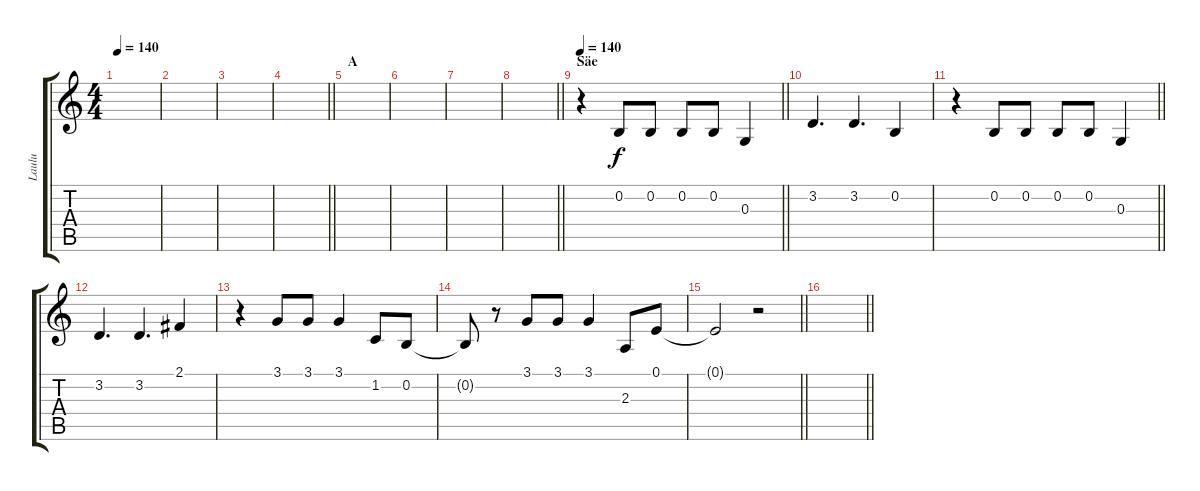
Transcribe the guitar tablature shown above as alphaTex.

\track ("Laulu" "Laulu") {instrument lead6voice}
\staff {score tabs}
\tuning (E4 B3 G3 D3 A2 E2) {hide}
\ts (4 4)
\tempo 140
\clef g2
\ks c
|
|
|
\barLineRight lightlight
|
\section ("" "A")
|
|
|
\barLineRight lightlight
|
\section ("" "Säe")
\tempo 140
\barLineRight lightlight
r.4 0.2.8 0.2.8 0.2.8 0.2.8 0.3.4 |
3.2.4{d} 3.2.4{d} 0.2.4 |
\barLineRight lightlight
r.4 0.2.8 0.2.8 0.2.8 0.2.8 0.3.4 |
3.2.4{d} 3.2.4{d} 2.1.4 |
r.4 3.1.8 3.1.8 3.1.4 1.2.8 0.2.8 |
0.2{t}.8 r.8 3.1.8 3.1.8 3.1.4 2.3.8 0.1.8 |
\barLineRight lightlight
0.1{t}.2 r.2 |
\barLineRight lightlight
